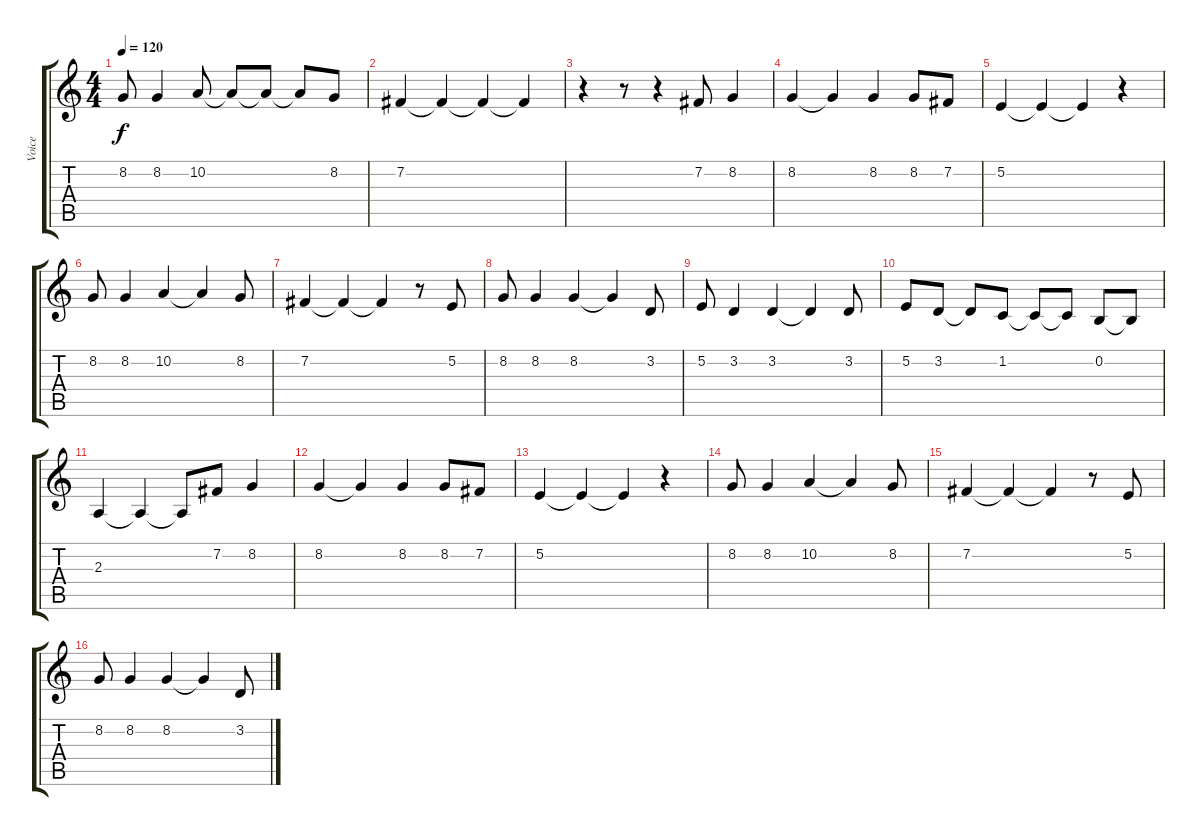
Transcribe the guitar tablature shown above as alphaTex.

\track ("Voice" "Voice") {instrument flute}
\staff {score tabs}
\tuning (E4 B3 G3 D3 A2 E2) {hide}
\ts (4 4)
\tempo 120
\clef g2
\ks c
8.2.8{dy f} 8.2.4 10.2.8 10.2{t}.8 10.2{t}.8 10.2{t}.8 8.2.8 |
7.2.4 7.2{t}.4 7.2{t}.4 7.2{t}.4 |
r.4 r.8 r.4 7.2.8 8.2.4 |
8.2.4 8.2{t}.4 8.2.4 8.2.8 7.2.8 |
5.2.4 5.2{t}.4 5.2{t}.4 r.4 |
8.2.8 8.2.4 10.2.4 10.2{t}.4 8.2.8 |
7.2.4 7.2{t}.4 7.2{t}.4 r.8 5.2.8 |
8.2.8 8.2.4 8.2.4 8.2{t}.4 3.2.8 |
5.2.8 3.2.4 3.2.4 3.2{t}.4 3.2.8 |
5.2.8 3.2.8 3.2{t}.8 1.2.8 1.2{t}.8 1.2{t}.8 0.2.8 0.2{t}.8 |
2.3.4 2.3{t}.4 2.3{t}.8 7.2.8 8.2.4 |
8.2.4 8.2{t}.4 8.2.4 8.2.8 7.2.8 |
5.2.4 5.2{t}.4 5.2{t}.4 r.4 |
8.2.8 8.2.4 10.2.4 10.2{t}.4 8.2.8 |
7.2.4 7.2{t}.4 7.2{t}.4 r.8 5.2.8 |
8.2.8 8.2.4 8.2.4 8.2{t}.4 3.2.8
